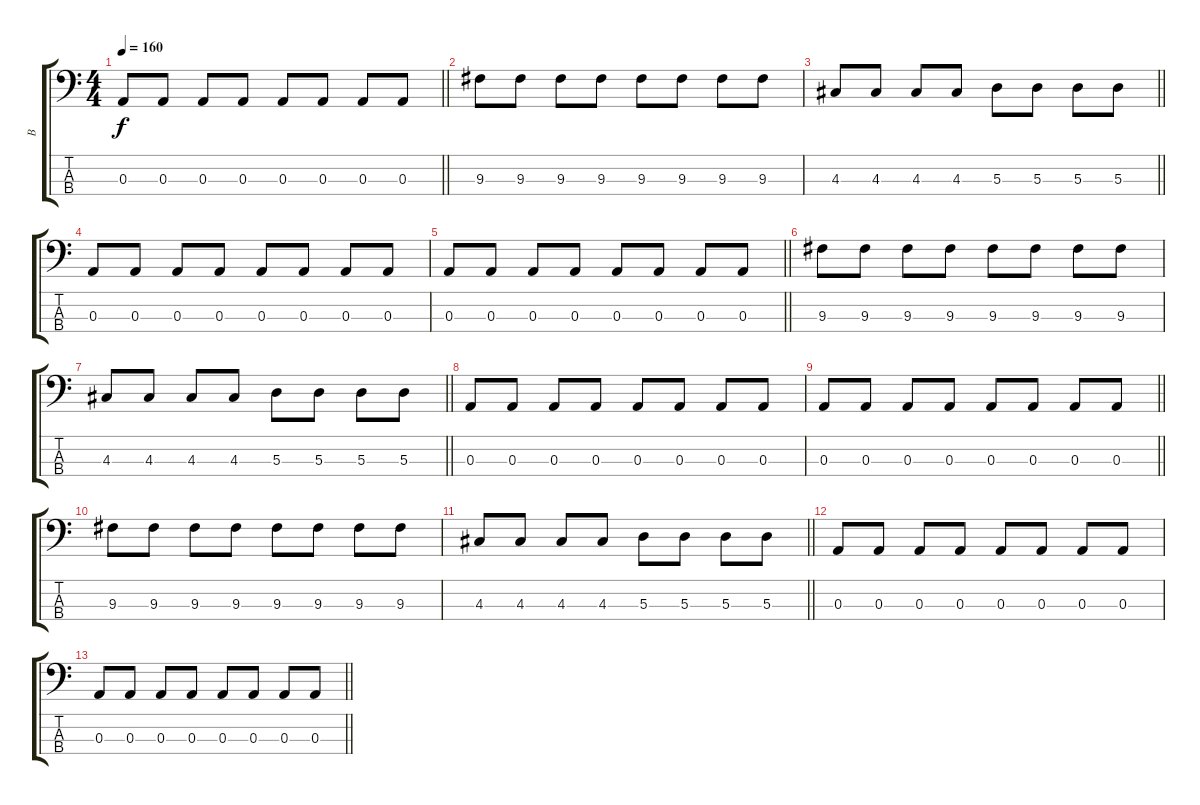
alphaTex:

\track ("B" "B") {instrument electricbasspick}
\staff {score tabs}
\tuning (G2 D2 A1 D1) {hide}
\ts (4 4)
\tempo 160
\clef f4
\barLineRight lightlight
\ks c
0.3.8{dy f} 0.3.8 0.3.8 0.3.8 0.3.8 0.3.8 0.3.8 0.3.8 |
9.3.8 9.3.8 9.3.8 9.3.8 9.3.8 9.3.8 9.3.8 9.3.8 |
\barLineRight lightlight
4.3.8 4.3.8 4.3.8 4.3.8 5.3.8 5.3.8 5.3.8 5.3.8 |
0.3.8 0.3.8 0.3.8 0.3.8 0.3.8 0.3.8 0.3.8 0.3.8 |
\barLineRight lightlight
0.3.8 0.3.8 0.3.8 0.3.8 0.3.8 0.3.8 0.3.8 0.3.8 |
\section ("" "")
9.3.8 9.3.8 9.3.8 9.3.8 9.3.8 9.3.8 9.3.8 9.3.8 |
\barLineRight lightlight
4.3.8 4.3.8 4.3.8 4.3.8 5.3.8 5.3.8 5.3.8 5.3.8 |
0.3.8 0.3.8 0.3.8 0.3.8 0.3.8 0.3.8 0.3.8 0.3.8 |
\barLineRight lightlight
0.3.8 0.3.8 0.3.8 0.3.8 0.3.8 0.3.8 0.3.8 0.3.8 |
9.3.8 9.3.8 9.3.8 9.3.8 9.3.8 9.3.8 9.3.8 9.3.8 |
\barLineRight lightlight
4.3.8 4.3.8 4.3.8 4.3.8 5.3.8 5.3.8 5.3.8 5.3.8 |
0.3.8 0.3.8 0.3.8 0.3.8 0.3.8 0.3.8 0.3.8 0.3.8 |
\barLineRight lightlight
0.3.8 0.3.8 0.3.8 0.3.8 0.3.8 0.3.8 0.3.8 0.3.8
